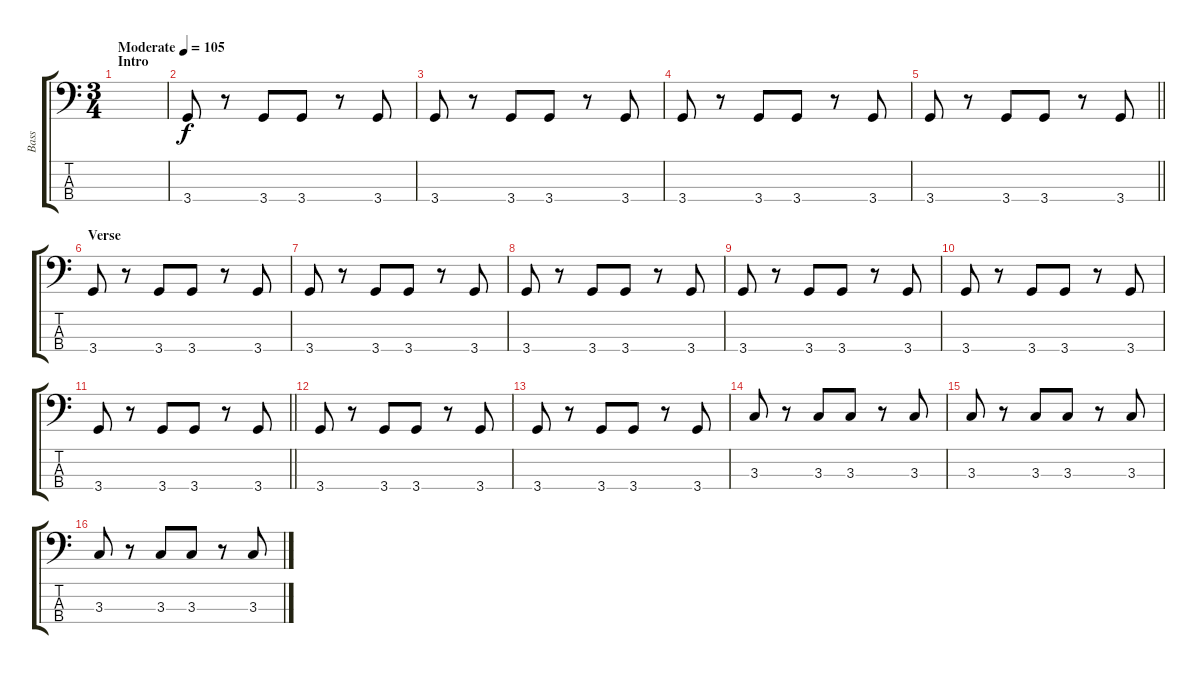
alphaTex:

\track ("Bass" "Bass") {instrument electricbassfinger}
\staff {score tabs}
\tuning (G2 D2 A1 E1) {hide}
\ts (3 4)
\section ("" "Intro")
\tempo (105 "Moderate")
\clef f4
\ks c
|
3.4.8 r.8 3.4.8 3.4.8 r.8 3.4.8 |
3.4.8 r.8 3.4.8 3.4.8 r.8 3.4.8 |
3.4.8 r.8 3.4.8 3.4.8 r.8 3.4.8 |
\barLineRight lightlight
3.4.8 r.8 3.4.8 3.4.8 r.8 3.4.8 |
\section ("" "Verse")
3.4.8 r.8 3.4.8 3.4.8 r.8 3.4.8 |
3.4.8 r.8 3.4.8 3.4.8 r.8 3.4.8 |
3.4.8 r.8 3.4.8 3.4.8 r.8 3.4.8 |
3.4.8 r.8 3.4.8 3.4.8 r.8 3.4.8 |
3.4.8 r.8 3.4.8 3.4.8 r.8 3.4.8 |
\barLineRight lightlight
3.4.8 r.8 3.4.8 3.4.8 r.8 3.4.8 |
3.4.8 r.8 3.4.8 3.4.8 r.8 3.4.8 |
3.4.8 r.8 3.4.8 3.4.8 r.8 3.4.8 |
3.3.8 r.8 3.3.8 3.3.8 r.8 3.3.8 |
3.3.8 r.8 3.3.8 3.3.8 r.8 3.3.8 |
3.3.8 r.8 3.3.8 3.3.8 r.8 3.3.8
